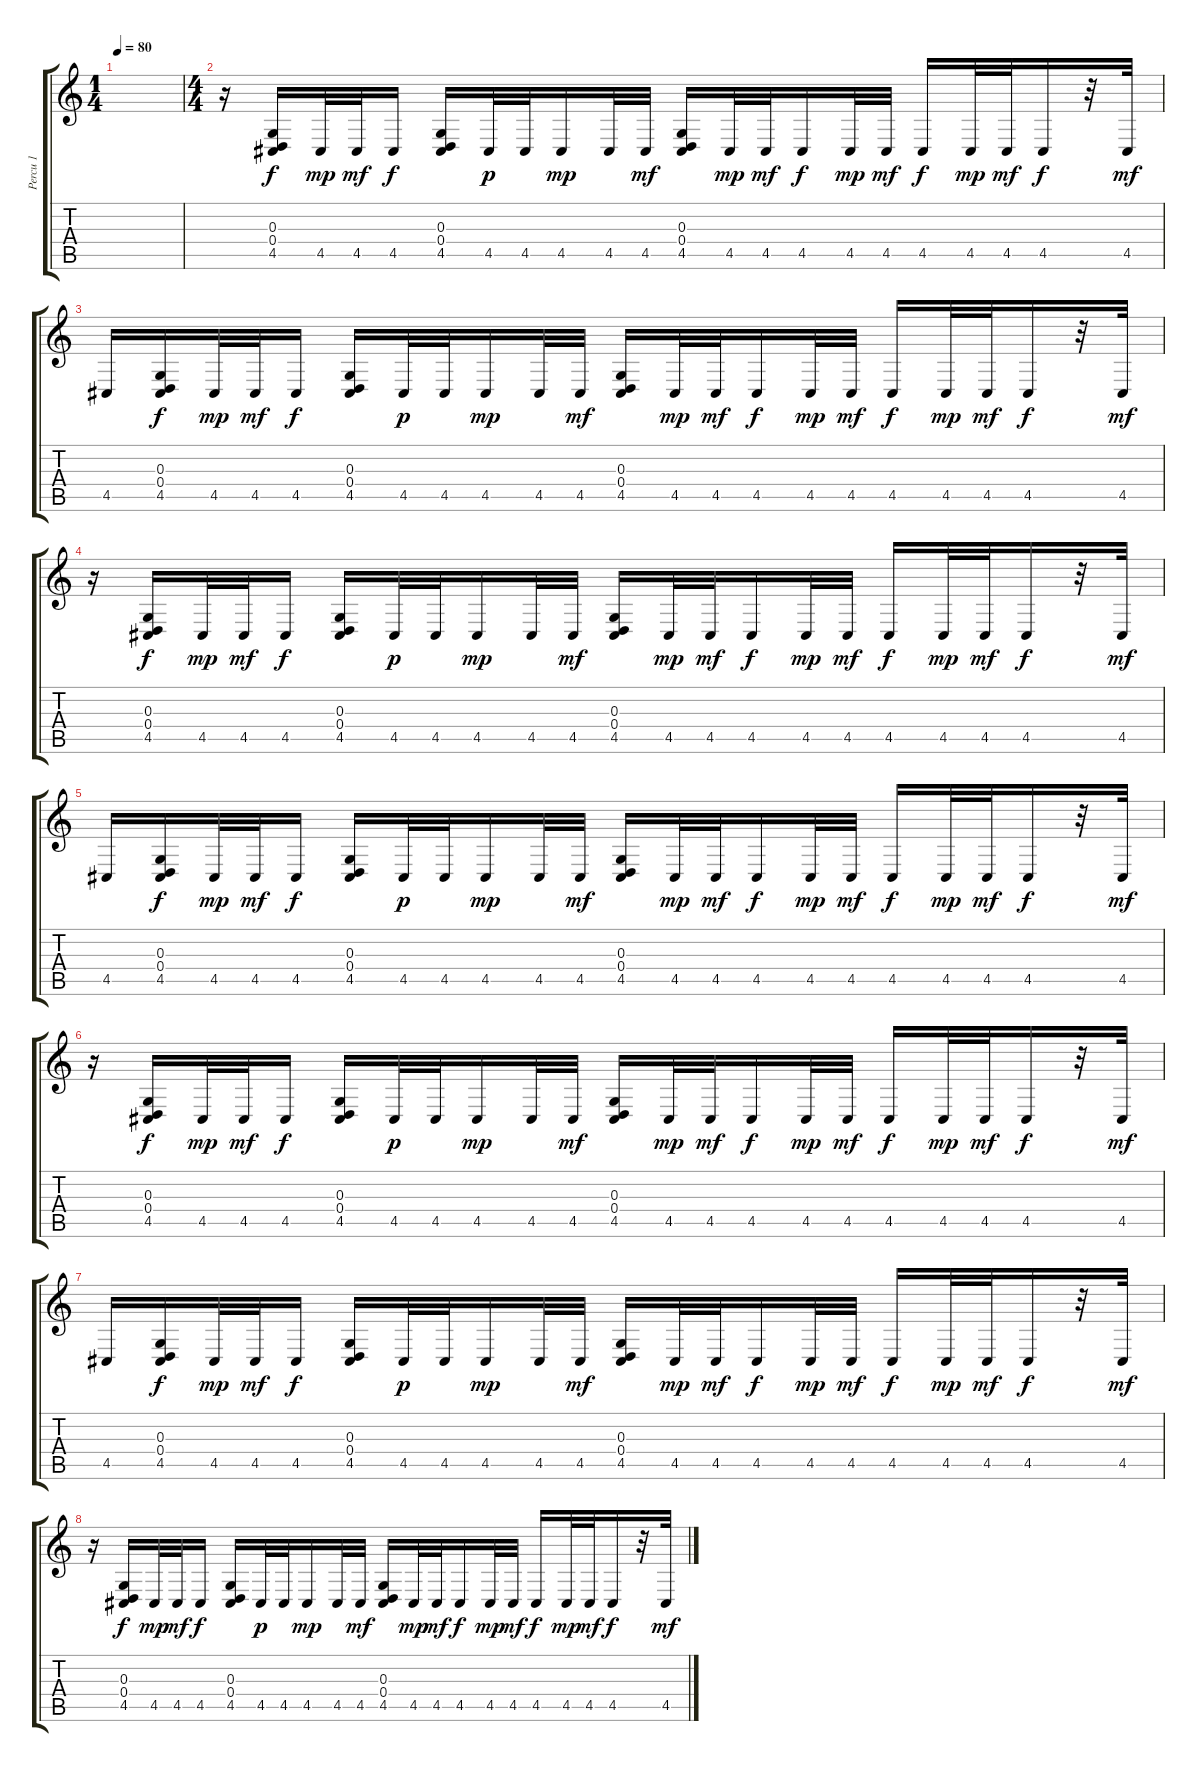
\track ("Percu 1" "Percu 1") {instrument woodblock}
\staff {score tabs}
\tuning (E4 B3 G3 D3 A2 E2) {hide}
\ts (1 4)
\tempo 80
\clef g2
\ks c
|
\ts (4 4)
r.16 (0.3 0.4 4.5).16 4.5.32{dy mp} 4.5.32{dy mf} 4.5.16{dy f} (0.3 0.4 4.5).16 4.5.32{dy p} 4.5.32 4.5.16{dy mp} 4.5.32 4.5.32{dy mf} (0.3 0.4 4.5).16 4.5.32{dy mp} 4.5.32{dy mf} 4.5.16{dy f} 4.5.32{dy mp} 4.5.32{dy mf} 4.5.16{dy f} 4.5.32{dy mp} 4.5.32{dy mf} 4.5.16{dy f} r.32 4.5.32{dy mf} |
4.5.16 (0.3 0.4 4.5).16{dy f} 4.5.32{dy mp} 4.5.32{dy mf} 4.5.16{dy f} (0.3 0.4 4.5).16 4.5.32{dy p} 4.5.32 4.5.16{dy mp} 4.5.32 4.5.32{dy mf} (0.3 0.4 4.5).16 4.5.32{dy mp} 4.5.32{dy mf} 4.5.16{dy f} 4.5.32{dy mp} 4.5.32{dy mf} 4.5.16{dy f} 4.5.32{dy mp} 4.5.32{dy mf} 4.5.16{dy f} r.32 4.5.32{dy mf} |
r.16 (0.3 0.4 4.5).16{dy f} 4.5.32{dy mp} 4.5.32{dy mf} 4.5.16{dy f} (0.3 0.4 4.5).16 4.5.32{dy p} 4.5.32 4.5.16{dy mp} 4.5.32 4.5.32{dy mf} (0.3 0.4 4.5).16 4.5.32{dy mp} 4.5.32{dy mf} 4.5.16{dy f} 4.5.32{dy mp} 4.5.32{dy mf} 4.5.16{dy f} 4.5.32{dy mp} 4.5.32{dy mf} 4.5.16{dy f} r.32 4.5.32{dy mf} |
4.5.16 (0.3 0.4 4.5).16{dy f} 4.5.32{dy mp} 4.5.32{dy mf} 4.5.16{dy f} (0.3 0.4 4.5).16 4.5.32{dy p} 4.5.32 4.5.16{dy mp} 4.5.32 4.5.32{dy mf} (0.3 0.4 4.5).16 4.5.32{dy mp} 4.5.32{dy mf} 4.5.16{dy f} 4.5.32{dy mp} 4.5.32{dy mf} 4.5.16{dy f} 4.5.32{dy mp} 4.5.32{dy mf} 4.5.16{dy f} r.32 4.5.32{dy mf} |
r.16 (0.3 0.4 4.5).16{dy f} 4.5.32{dy mp} 4.5.32{dy mf} 4.5.16{dy f} (0.3 0.4 4.5).16 4.5.32{dy p} 4.5.32 4.5.16{dy mp} 4.5.32 4.5.32{dy mf} (0.3 0.4 4.5).16 4.5.32{dy mp} 4.5.32{dy mf} 4.5.16{dy f} 4.5.32{dy mp} 4.5.32{dy mf} 4.5.16{dy f} 4.5.32{dy mp} 4.5.32{dy mf} 4.5.16{dy f} r.32 4.5.32{dy mf} |
4.5.16 (0.3 0.4 4.5).16{dy f} 4.5.32{dy mp} 4.5.32{dy mf} 4.5.16{dy f} (0.3 0.4 4.5).16 4.5.32{dy p} 4.5.32 4.5.16{dy mp} 4.5.32 4.5.32{dy mf} (0.3 0.4 4.5).16 4.5.32{dy mp} 4.5.32{dy mf} 4.5.16{dy f} 4.5.32{dy mp} 4.5.32{dy mf} 4.5.16{dy f} 4.5.32{dy mp} 4.5.32{dy mf} 4.5.16{dy f} r.32 4.5.32{dy mf} |
r.16 (0.3 0.4 4.5).16{dy f} 4.5.32{dy mp} 4.5.32{dy mf} 4.5.16{dy f} (0.3 0.4 4.5).16 4.5.32{dy p} 4.5.32 4.5.16{dy mp} 4.5.32 4.5.32{dy mf} (0.3 0.4 4.5).16 4.5.32{dy mp} 4.5.32{dy mf} 4.5.16{dy f} 4.5.32{dy mp} 4.5.32{dy mf} 4.5.16{dy f} 4.5.32{dy mp} 4.5.32{dy mf} 4.5.16{dy f} r.32 4.5.32{dy mf}
